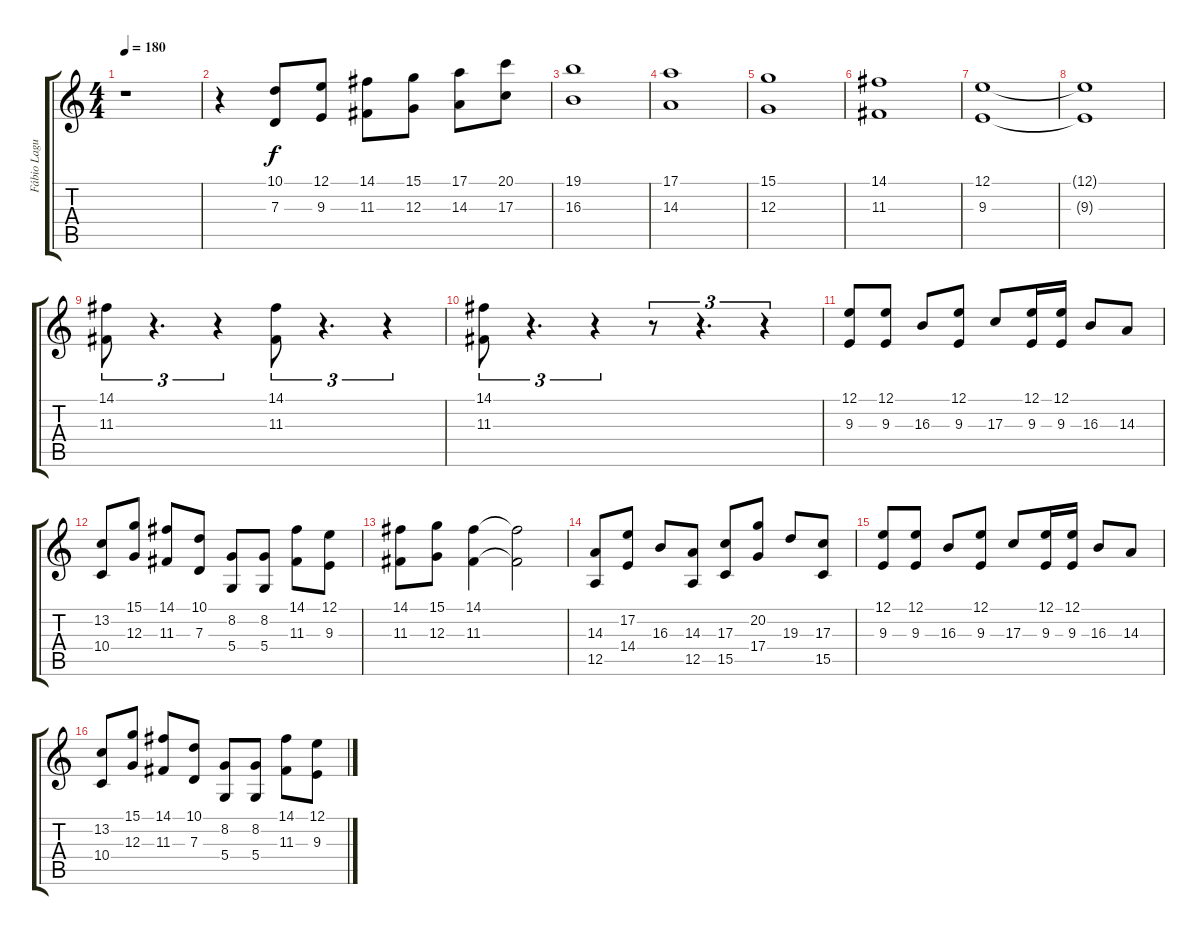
\track ("Fábio Laguna" "Fábio Lagu") {instrument stringensemble1}
\staff {score tabs}
\tuning (E4 B3 G3 D3 A2 E2) {hide}
\ts (4 4)
\tempo 180
\clef g2
\ks c
r.1{dy f} |
r.4 (10.1 7.3).8 (12.1 9.3).8 (14.1 11.3).8 (15.1 12.3).8 (17.1 14.3).8 (20.1 17.3).8 |
(19.1 16.3).1 |
(17.1 14.3).1 |
(15.1 12.3).1 |
(14.1 11.3).1 |
(12.1 9.3).1 |
(12.1{t} 9.3{t}).1 |
(14.1 11.3).8{tu (3 2)} r.4{d tu (3 2)} r.4{tu (3 2)} (14.1 11.3).8{tu (3 2)} r.4{d tu (3 2)} r.4{tu (3 2)} |
(14.1 11.3).8{tu (3 2)} r.4{d tu (3 2)} r.4{tu (3 2)} r.8{tu (3 2)} r.4{d tu (3 2)} r.4{tu (3 2)} |
(12.1 9.3).8{volume 14 instrument tremolostrings} (12.1 9.3).8 16.3.8 (12.1 9.3).8 17.3.8 (12.1 9.3).16 (12.1 9.3).16 16.3.8 14.3.8 |
(13.2 10.4).8 (15.1 12.3).8 (14.1 11.3).8 (10.1 7.3).8 (8.2 5.4).8 (8.2 5.4).8 (14.1 11.3).8 (12.1 9.3).8 |
(14.1 11.3).8 (15.1 12.3).8 (14.1 11.3).4 (14.1{t} 11.3{t}).2 |
(14.3 12.5).8 (17.2 14.4).8 16.3.8 (14.3 12.5).8 (17.3 15.5).8 (20.2 17.4).8 19.3.8 (17.3 15.5).8 |
(12.1 9.3).8 (12.1 9.3).8 16.3.8 (12.1 9.3).8 17.3.8 (12.1 9.3).16 (12.1 9.3).16 16.3.8 14.3.8 |
(13.2 10.4).8 (15.1 12.3).8 (14.1 11.3).8 (10.1 7.3).8 (8.2 5.4).8 (8.2 5.4).8 (14.1 11.3).8 (12.1 9.3).8
